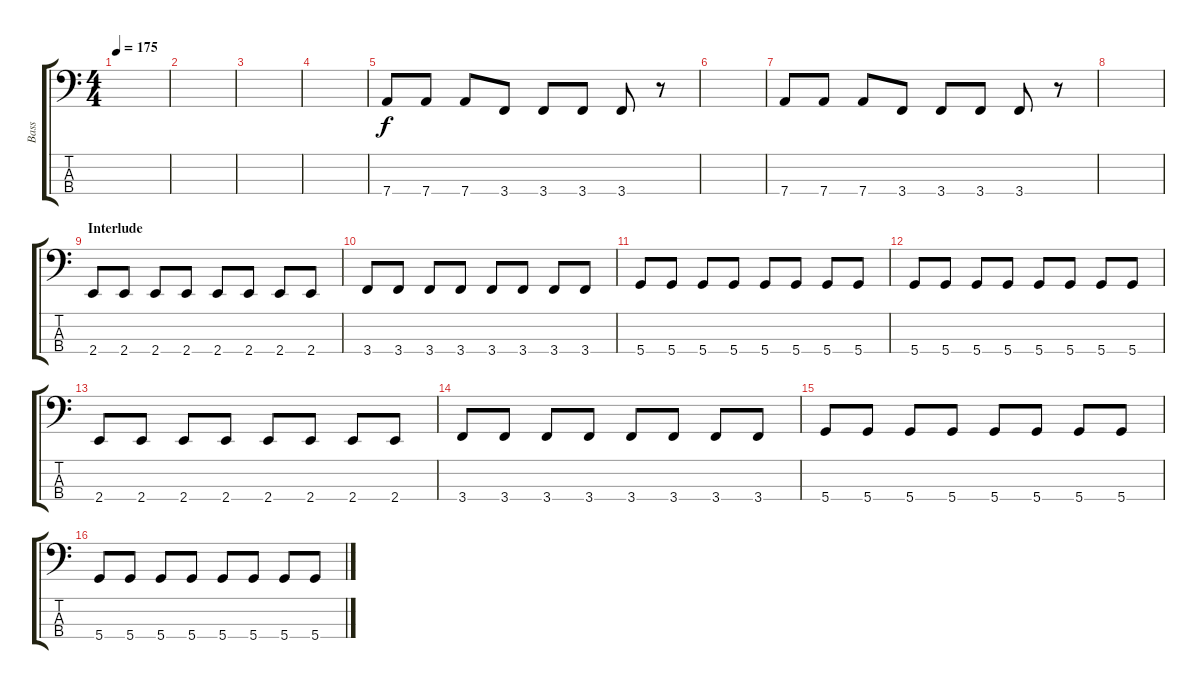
\track ("Bass" "Bass") {instrument electricbasspick}
\staff {score tabs}
\tuning (G2 D2 A1 D1) {hide}
\ts (4 4)
\tempo 175
\clef f4
\ks c
|
|
|
|
7.4.8 7.4.8 7.4.8 3.4.8 3.4.8 3.4.8 3.4.8 r.8 |
|
7.4.8 7.4.8 7.4.8 3.4.8 3.4.8 3.4.8 3.4.8 r.8 |
|
\section ("" "Interlude")
2.4.8 2.4.8 2.4.8 2.4.8 2.4.8 2.4.8 2.4.8 2.4.8 |
3.4.8 3.4.8 3.4.8 3.4.8 3.4.8 3.4.8 3.4.8 3.4.8 |
5.4.8 5.4.8 5.4.8 5.4.8 5.4.8 5.4.8 5.4.8 5.4.8 |
5.4.8 5.4.8 5.4.8 5.4.8 5.4.8 5.4.8 5.4.8 5.4.8 |
2.4.8 2.4.8 2.4.8 2.4.8 2.4.8 2.4.8 2.4.8 2.4.8 |
3.4.8 3.4.8 3.4.8 3.4.8 3.4.8 3.4.8 3.4.8 3.4.8 |
5.4.8 5.4.8 5.4.8 5.4.8 5.4.8 5.4.8 5.4.8 5.4.8 |
5.4.8 5.4.8 5.4.8 5.4.8 5.4.8 5.4.8 5.4.8 5.4.8
